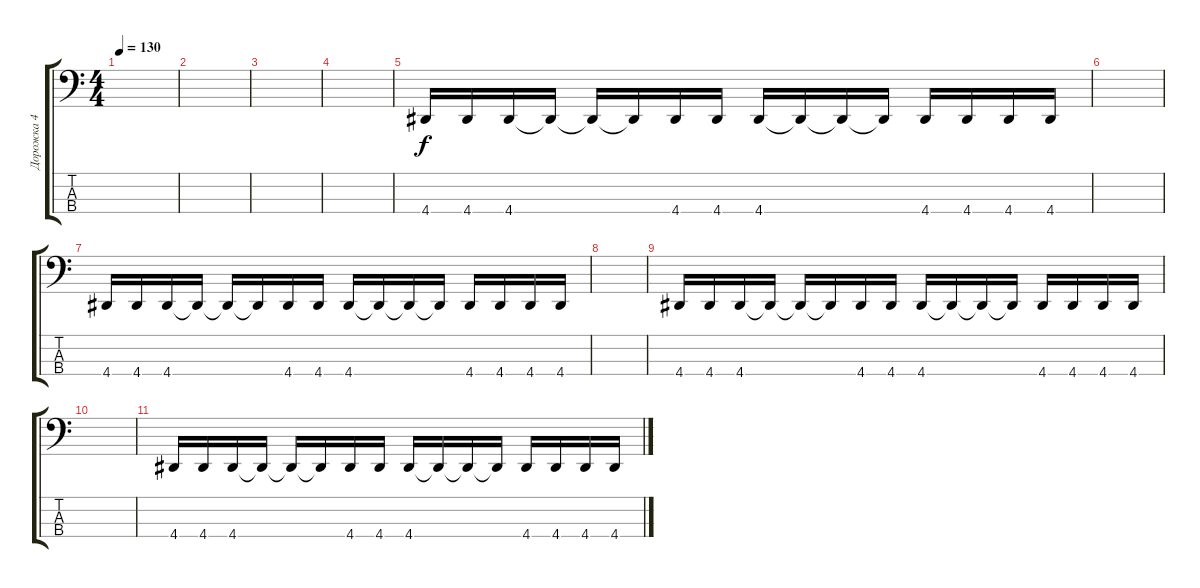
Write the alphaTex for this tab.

\track ("Дорожка 4" "Дорожка 4") {instrument electricbasspick}
\staff {score tabs}
\tuning (E2 B1 Gb1 B0) {hide}
\ts (4 4)
\tempo 130
\clef f4
\ks c
|
|
|
|
4.4.16 4.4.16 4.4.16 4.4{t}.16 4.4{t}.16 4.4{t}.16 4.4.16 4.4.16 4.4.16 4.4{t}.16 4.4{t}.16 4.4{t}.16 4.4.16 4.4.16 4.4.16 4.4.16 |
|
4.4.16 4.4.16 4.4.16 4.4{t}.16 4.4{t}.16 4.4{t}.16 4.4.16 4.4.16 4.4.16 4.4{t}.16 4.4{t}.16 4.4{t}.16 4.4.16 4.4.16 4.4.16 4.4.16 |
|
4.4.16 4.4.16 4.4.16 4.4{t}.16 4.4{t}.16 4.4{t}.16 4.4.16 4.4.16 4.4.16 4.4{t}.16 4.4{t}.16 4.4{t}.16 4.4.16 4.4.16 4.4.16 4.4.16 |
|
4.4.16 4.4.16 4.4.16 4.4{t}.16 4.4{t}.16 4.4{t}.16 4.4.16 4.4.16 4.4.16 4.4{t}.16 4.4{t}.16 4.4{t}.16 4.4.16 4.4.16 4.4.16 4.4.16
